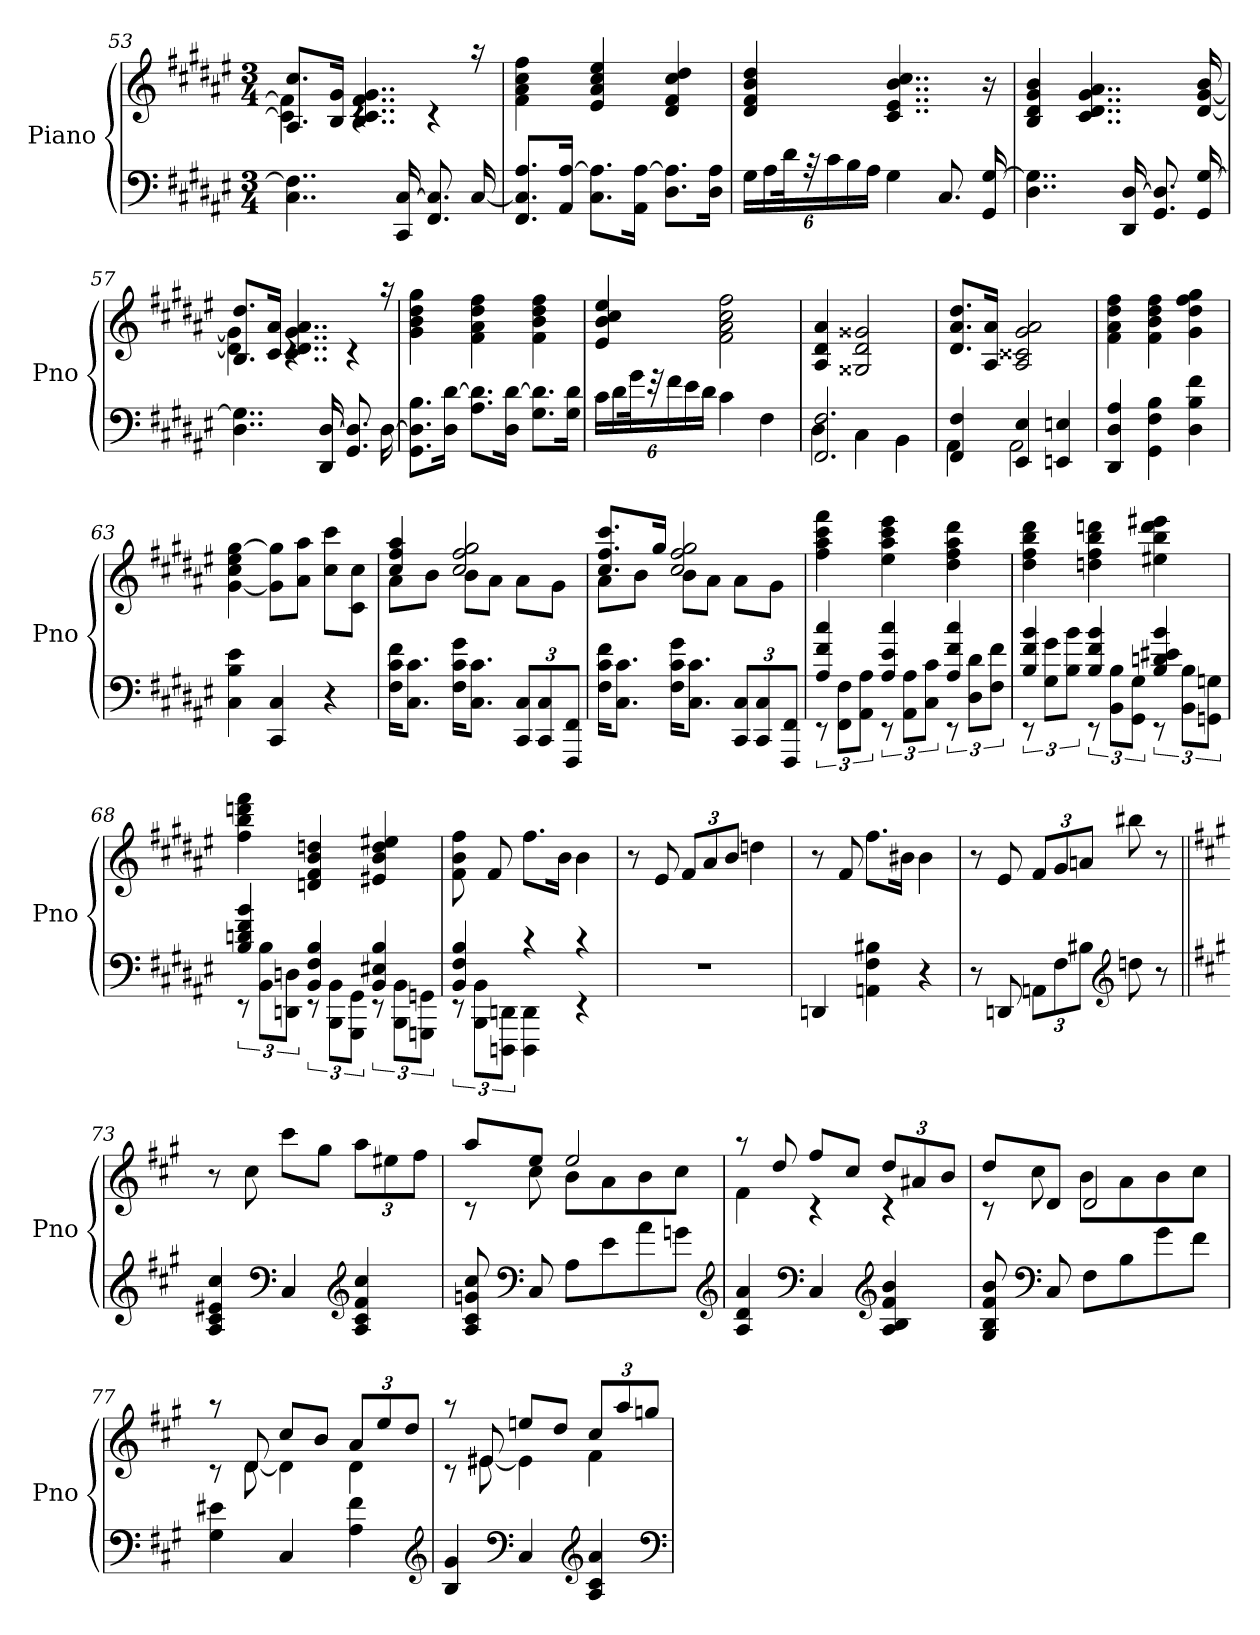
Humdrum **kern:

**kern	**kern
*part1	*part1
*staff2	*staff1
*I"Piano	*
*I'Pno	*
*clefF4	*clefG2
*k[f#c#g#d#a#e#]	*k[f#c#g#d#a#e#]
*M3/4	*M3/4
=53	=53
*	*^
4..C# 4..F#]	8.A# 8.cc#L	4c#] 4f#]
.	16B 16g#Jk	.
.	4..B 4..c# 4..f# 4..g#	4rc
16CC# [16C#	.	.
8.FF# 8.C#]	.	4rc
[16C#	16raa	.
*	*v	*v
=54	=54
8.FF# 8.C#] 8.A#L	4f# 4a# 4cc# 4ff#
16AA# [16A#Jk	.
8.C# 8.A#]L	4e# 4a# 4cc# 4ee#
16AA# [16A#Jk	.
8.D# 8.A#]L	4d# 4f# 4cc# 4dd#
16D# 16A#Jk	.
=55	=55
24G#LL	4d# 4f# 4b 4dd#
24A#	.
48d#K	.
48r	.
24c#	.
24B	.
24A#JJ	.
4G#	4..c# 4..e# 4..b 4..cc#
8.C#	.
16GG# [16G#	16r
=56	=56
4..D# 4..G#]	4B 4d# 4g# 4b
.	4..c# 4..d# 4..g# 4..a#
16DD# [16D#	.
8.GG# 8.D#]	.
16GG# [16G#	[16d# [16g# 16b
=57	=57
*	*^
4..D# 4..G#]	8.B 8.dd#L	4d#] 4g#]
.	16c# 16a#Jk	.
.	4..c# 4..d# 4..g# 4..a#	4rc
16DD# [16D#	.	.
8.GG# 8.D#]	.	4rc
[16D#	16raa	.
*	*v	*v
=58	=58
8.GG# 8.D#] 8.BL	4g# 4b 4dd# 4gg#
16D# [16d#Jk	.
8.A# 8.d#]L	4f# 4a# 4dd# 4ff#
16D# [16d#Jk	.
8.G# 8.d#]L	4f# 4b 4dd# 4ff#
16G# 16d#Jk	.
=59	=59
24c#LL	4e# 4b 4cc# 4ee#
24d#	.
48g#K	.
48r	.
24f#	.
24e#	.
24d#JJ	.
4c#	2f# 2a# 2cc# 2ff#
4F#	.
=60	=60
*^	*
2.FF# 2.F#	4D#	4A# 4d# 4a#
.	4C#	2G##X 2d# 2g##X
.	4BB	.
=61	=61	=61
4FF# 4F#	4AA#	8.d# 8.a# 8.dd#L
.	.	16A# 16a#Jk
4EE# 4E#	2AA#	2A# 2c##X 2g# 2a#
4EEn 4En	.	.
*v	*v	*
=62	=62
4DD# 4D# 4A#	4f# 4a# 4dd# 4ff#
4GG# 4F# 4B	4f# 4b 4dd# 4ff#
4D# 4B 4f#	4g# 4dd# 4ff# 4gg#
=63	=63
4C# 4B 4e#	[4g# 4cc# 4ee# [4gg#
4CC# 4C#	8g#] 8gg#]L
.	8a# 8aa#J
4r	8cc# 8ccc#L
.	8c# 8cc#J
=64	=64
*	*^
16F# 16c# 16f#KL	4cc# 4ff# 4aa#	8a#L
8.C# 8.c#J	.	.
.	.	8bJ
16F# 16c# 16g#KL	2cc# 2ff# 2gg#	8bL
8.C# 8.c#J	.	.
.	.	8a#J
12CC# 12C#L	.	8a#L
12CC# 12C#	.	.
.	.	8g#J
12FFF# 12FF#J	.	.
=65	=65	=65
16F# 16c# 16f#KL	8.cc# 8.ff# 8.ccc#L	8a#L
8.C# 8.c#J	.	.
.	.	8bJ
.	16gg#Jk	.
16F# 16c# 16g#KL	2cc# 2ff# 2gg#	8bL
8.C# 8.c#J	.	.
.	.	8a#J
12CC# 12C#L	.	8a#L
12CC# 12C#	.	.
.	.	8g#J
12FFF# 12FF#J	.	.
*	*v	*v
=66	=66
*^	*
4A# 4f# 4cc#	12rEE	4ff# 4aa# 4ccc# 4fff#
.	12FF# 12F#L	.
.	12AA# 12A#J	.
4A# 4e# 4cc#	12rEE	4ee# 4aa# 4ccc# 4eee#
.	12AA# 12A#L	.
.	12C# 12c#J	.
4A# 4f# 4cc#	12rEE	4dd# 4ff# 4aa# 4ddd#
.	12D# 12d#L	.
.	12F# 12f#J	.
=67	=67	=67
4B 4f# 4b	12rEE	4dd# 4ff# 4bb 4ddd#
.	12G# 12g#L	.
.	12B 12bJ	.
4B 4f# 4b	12rEE	4ddn 4ff# 4bb 4dddn
.	12BB 12BL	.
.	12GG# 12G#J	.
4B 4dn 4e#X 4b	12rEE	4ee#X 4bb 4ddd 4eee#X
.	12BB 12BL	.
.	12GGn 12GnJ	.
=68	=68	=68
4B 4dn 4f# 4b	12rEE	4ff# 4bb 4dddn 4fff#
.	12BB 12BL	.
.	12DDn 12DnJ	.
4BB 4F# 4B	12rEE	4dn 4f# 4b 4ddn
.	12BBB 12BBL	.
.	12GGG# 12GG#J	.
4BB 4E#X 4B	12rEE	4e#X 4b 4dd 4ee#X
.	12BBB 12BBL	.
.	12GGGn 12GGnJ	.
=69	=69	=69
4BB 4F# 4B	12rEE	8f# 8b 8ff#
.	12BBB 12BBL	.
.	.	8f#
.	12DDDn 12DDnJ	.
4rc	4DDD 4DD	8.ff#L
.	.	16bJk
4rc	4rEE	4b
*v	*v	*
=70	=70
2.r	8r
.	8e#
.	12f#L
.	12a#
.	12bJ
.	4ddn
=71	=71
4DDn	8r
.	8f#
4AAn 4F# 4B#X	8.ff#L
.	16b#XJk
4r	4b#
=72	=72
8r	8r
8DDn	8e#
12AAnL	12f#L
12F#	12g#
12B#XJ	12anJ
*clefG2	*
8ddn	8bb#X
8r	8r
=73||	=73||
*k[f#c#g#]	*k[f#c#g#]
4A 4c# 4e#X 4cc#	8r
.	8cc#
*clefF4	*
4C#	8ccc#L
.	8gg#J
*clefG2	*
4A 4c# 4f# 4cc#	12aaL
.	12ee#X
.	12ff#J
=74	=74
*	*^
8A 8c# 8gn 8cc#	8aaL	8rc
*clefF4	*	*
8C#	8eeJ	8cc#
8AL	2ee	8bL
8e	.	8a
8a	.	8b
8gnJ	.	8cc#J
*clefG2	*	*
=75	=75	=75
4A 4d 4a	8raa	4f#
.	8dd	.
*clefF4	*	*
4C#	8ff#L	4rc
.	8cc#J	.
*clefG2	*	*
4A 4B 4f# 4b	12ddL	4rc
.	12a#X	.
.	12bJ	.
=76	=76	=76
8G# 8B 8f# 8b	8ddL	8rc
*clefF4	*	*
8C#	8dJ	8cc#
8F#L	2d	8bL
8B	.	8a
8g#	.	8b
8f#J	.	8cc#J
=77	=77	=77
4G# 4e#X	8raa	8rc
.	8d	[8d
4C#	8cc#L	4d]
.	8bJ	.
4A 4f#	12aL	4d
.	12ee	.
.	12ddJ	.
*clefG2	*	*
=78	=78	=78
4B 4g#	8raa	8rc
.	8e#X	[8e#X
*clefF4	*	*
4C#	8eenL	4e#]
.	8ddJ	.
*clefG2	*	*
4A 4c# 4a	12cc#L	4f#
.	12aa	.
.	12ggnJ	.
*	*v	*v
*clefF4	*
=	=
*-	*-
